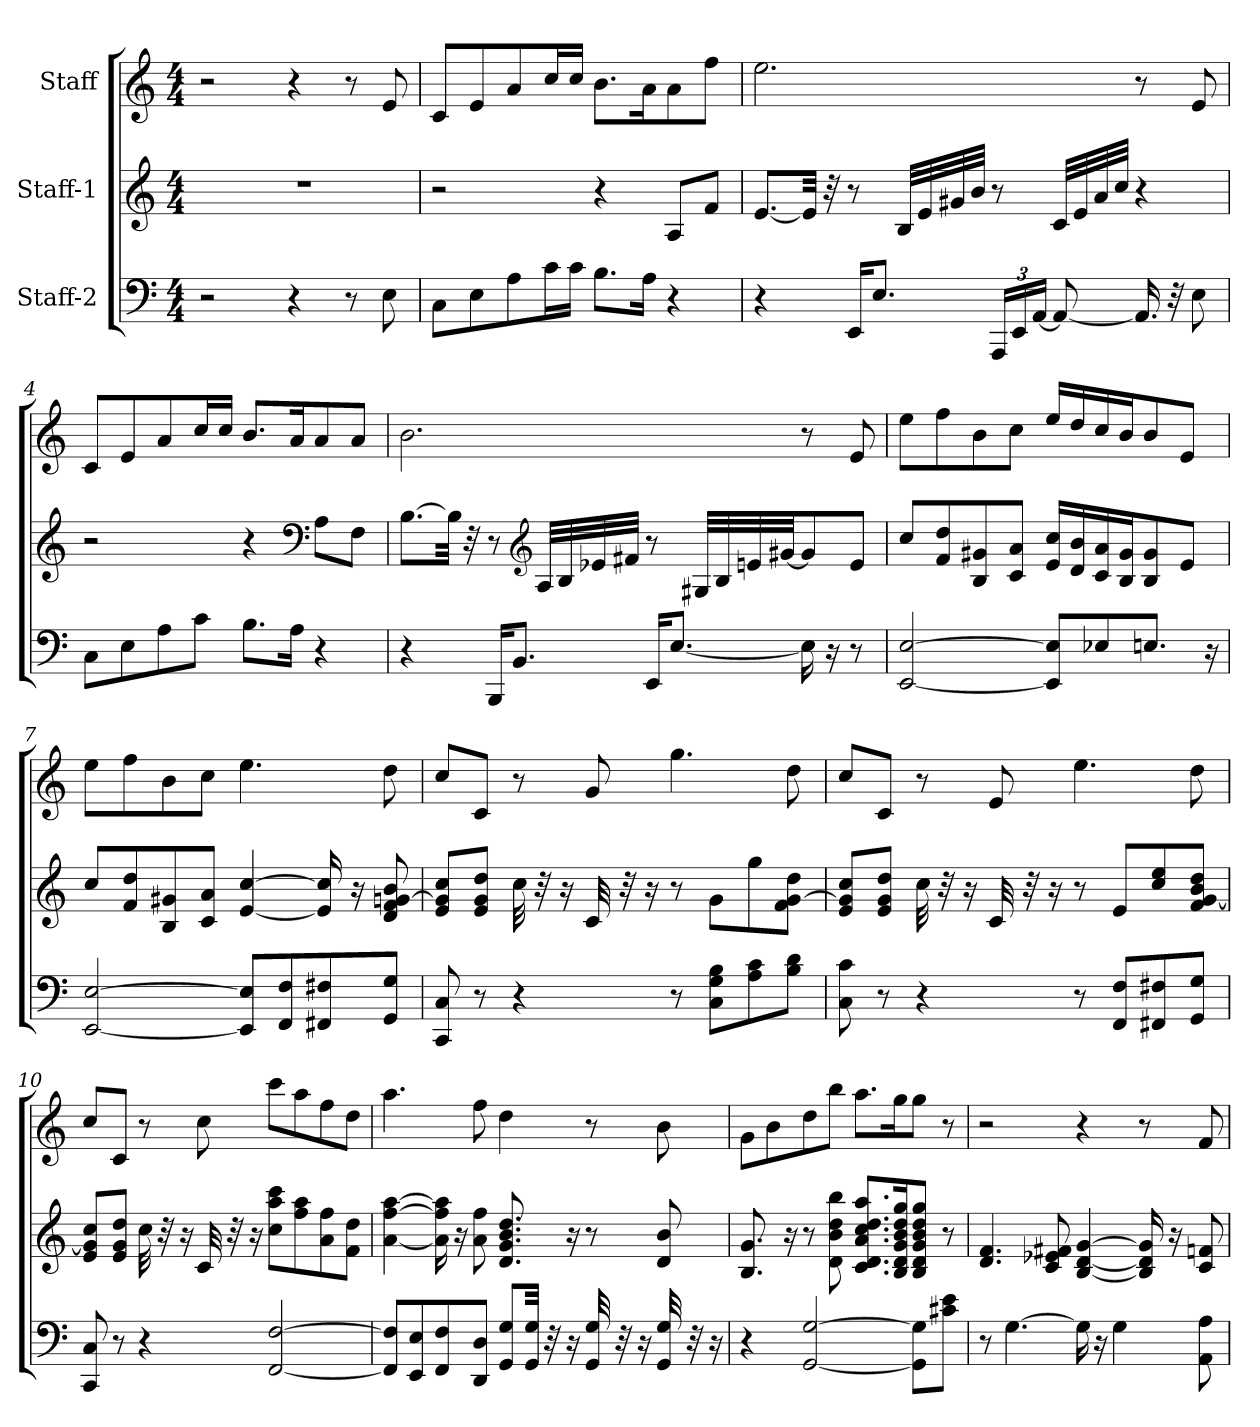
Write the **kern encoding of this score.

**kern	**kern	**kern
*part3	*part2	*part1
*staff3	*staff2	*staff1
*I"Staff-2	*I"Staff-1	*I"Staff
*clefF4	*clefG2	*clefG2
*k[]	*k[]	*k[]
*M4/4	*M4/4	*M4/4
*MM80	*MM80	*MM80
=1	=1	=1
2r	1r	2r
4r	.	4r
8r	.	8r
8E\	.	8e/
=2	=2	=2
8C\L	2r	8c/L
8E\	.	8e/
8A\	.	8a/
16c\L	.	16cc/L
16c\JJ	.	16cc/JJ
8.B\L	4r	8.b\L
16A\Jk	.	16a\K
4r	8A/L	8a\
.	8f/J	8ff\J
=3	=3	=3
4r	[8.e/L	2.ee\
.	32e/Jkk]	.
.	32r	.
16EE/KL	8r	.
8.E/J	.	.
.	32B/LLL	.
.	32e/	.
.	32g#X/	.
.	32b/JJJ	.
*Xbrackettup	*	*
24AAA/LL	8r	.
24EE/	.	.
[24AA/JJ	.	.
8AA/_	32c/LLL	.
.	32e/	.
.	32a/	.
.	32cc/JJJ	.
16.AA/]	4r	8r
32r	.	.
8E\	.	8e/
!!LO:LB:g=z
=4	=4	=4
8C\L	2r	8c/L
8E\	.	8e/
8A\	.	8a/
8c\J	.	16cc/L
.	.	16cc/JJ
8.B\L	4r	8.b/L
16A\Jk	.	16a/K
*	*clefF4	*
4r	8A\L	8a/
.	8F\J	8a/J
=5	=5	=5
4r	[8.B\L	2.b\
.	32B\Jkk]	.
.	32r	.
16BBB/KL	8r	.
8.BB/J	.	.
*	*clefG2	*
.	32A/LLL	.
.	32B/	.
.	32e-X/	.
.	32f#X/JJJ	.
16EE/KL	8r	.
[8.E/J	.	.
.	32G#X/LLL	.
.	32B/	.
.	32en/	.
.	[32g#X/JJ	.
16E\]	8g#/]	8r
16r	.	.
8r	8e/J	8e/
=6	=6	=6
[2EE/ [2E/	8cc/L	8ee\L
.	8f/ 8dd/	8ff\
.	8B/ 8g#X/	8b\
.	8c/ 8a/J	8cc\J
8EE/] 8E/]L	16e/ 16cc/LL	16ee/LL
.	16d/ 16b/	16dd/
8E-X/	16c/ 16a/	16cc/
.	16B/ 16g#/J	16b/J
8.En/J	8B/ 8g#/	8b/
.	8e/J	8e/J
16r	.	.
!!LO:LB:g=z
=7	=7	=7
[2EE/ [2E/	8cc/L	8ee\L
.	8f/ 8dd/	8ff\
.	8B/ 8g#X/	8b\
.	8c/ 8a/J	8cc\J
8EE/] 8E/]L	[4e/ [4cc/	4.ee\
8FF/ 8F/	.	.
8FF#X/ 8F#X/	16e/] 16cc/]	.
.	16r	.
8GG/ 8G/J	8d/ 8f/ [8gn/ 8b/	8dd\
=8	=8	=8
8CC/ 8C/	8e/ 8g/] 8cc/L	8cc/L
8r	8e/ 8g/ 8dd/J	8c/J
4r	32cc\	8r
.	32r	.
.	16r	.
.	32c/	8g/
.	32r	.
.	16r	.
8r	8r	4.gg\
8C\ 8G\ 8B\L	8g\L	.
8A\ 8c\	8gg\	.
8B\ 8d\J	8f\ [8g\ 8dd\J	8dd\
=9	=9	=9
8C\ 8c\	8e/ 8g/] 8cc/L	8cc/L
8r	8e/ 8g/ 8dd/J	8c/J
4r	32cc\	8r
.	32r	.
.	16r	.
.	32c/	8e/
.	32r	.
.	16r	.
8r	8r	4.ee\
8FF/ 8F/L	8e/L	.
8FF#X/ 8F#X/	8cc/ 8ee/	.
8GG/ 8G/J	8f/ [8g/ 8b/ 8dd/J	8dd\
!!LO:LB:g=z
=10	=10	=10
8CC/ 8C/	8e/ 8g/] 8cc/L	8cc/L
8r	8e/ 8g/ 8dd/J	8c/J
4r	32cc\	8r
.	32r	.
.	16r	.
.	32c/	8cc\
.	32r	.
.	16r	.
[2FF/ [2F/	8cc\ 8aa\ 8ccc\L	8ccc\L
.	8ff\ 8aa\	8aa\
.	8a\ 8ff\	8ff\
.	8f\ 8dd\J	8dd\J
=11	=11	=11
8FF/] 8F/]L	[4a\ [4ff\ [4aa\	4.aa\
8EE/ 8E/	.	.
8FF/ 8F/	16a\] 16ff\] 16aa\]	.
.	16r	.
8DD/ 8D/J	8a\ 8ff\	8ff\
8GG/ 8G/L	8.d/ 8.g/ 8.b/ 8.dd/	4dd\
32GG/ 32G/Jkk	.	.
32r	.	.
16r	16r	.
32GG/ 32G/	8r	8r
32r	.	.
16r	.	.
32GG/ 32G/	8d/ 8b/	8b\
32r	.	.
16r	.	.
=12	=12	=12
4r	8.B/ 8.g/	8g\L
.	.	8b\
.	16r	.
[2GG/ [2G/	8r	8dd\
.	8d\ 8b\ 8dd\ 8bb\	8bb\J
.	8.c/ 8.d/ 8.a/ 8.cc/ 8.dd/ 8.aa/L	8.aa\L
.	16B/ 16d/ 16g/ 16b/ 16dd/ 16gg/K	16gg\K
8GG\] 8G\]L	8B/ 8d/ 8g/ 8b/ 8dd/ 8gg/J	8gg\J
8c#X\ 8e\J	8r	8r
!!LO:PB:g=z
=13	=13	=13
8r	4.d/ 4.f/	2r
[4.G\	.	.
.	8c/ 8e-X/ 8f#X/	.
16G\]	[4B/ [4d/ [4g/	4r
16r	.	.
4G\	.	.
.	16B/] 16d/] 16g/]	8r
.	16r	.
8AA\ 8A\	8c/ 8fn/	8f/
=	=	=
*-	*-	*-
